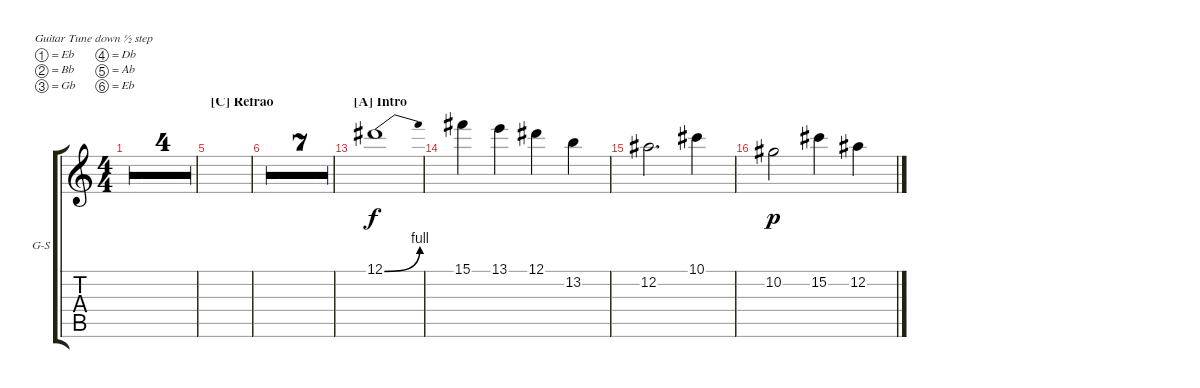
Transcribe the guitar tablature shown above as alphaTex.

\defaultSystemsLayout 4
\bracketExtendMode groupsimilarinstruments
\firstSystemTrackNameOrientation horizontal
\otherSystemsTrackNameOrientation horizontal
\track ("Guitar Solo" "G-S") {multiBarRest instrument overdrivenguitar}
\staff {score tabs}
\tuning (Eb4 Bb3 Gb3 Db3 Ab2 Eb2)
\ts (4 4)
\tempo 74
\clef g2
\ks c
|
|
|
|
\section ("C" "Refrão")
|
|
|
|
|
|
|
|
\section ("A" "Intro")
12.1{be (bend 0 0 15 4)}.1 |
15.1.4 13.1.4 12.1.4 13.2.4 |
12.2.2{d} 10.1.4 |
10.2.2{dy p} 15.2.4 12.2.4
